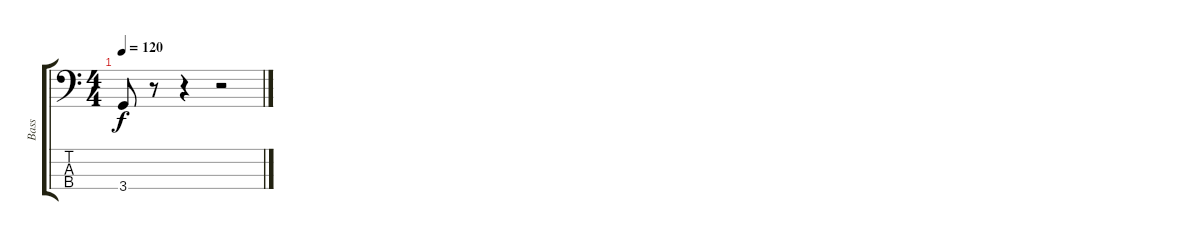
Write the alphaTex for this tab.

\track ("Bass" "Bass") {instrument electricbasspick}
\staff {score tabs}
\tuning (G2 D2 A1 E1) {hide}
\ts (4 4)
\tempo 120
\clef f4
\ks c
3.4.8{dy f} r.8 r.4 r.2
